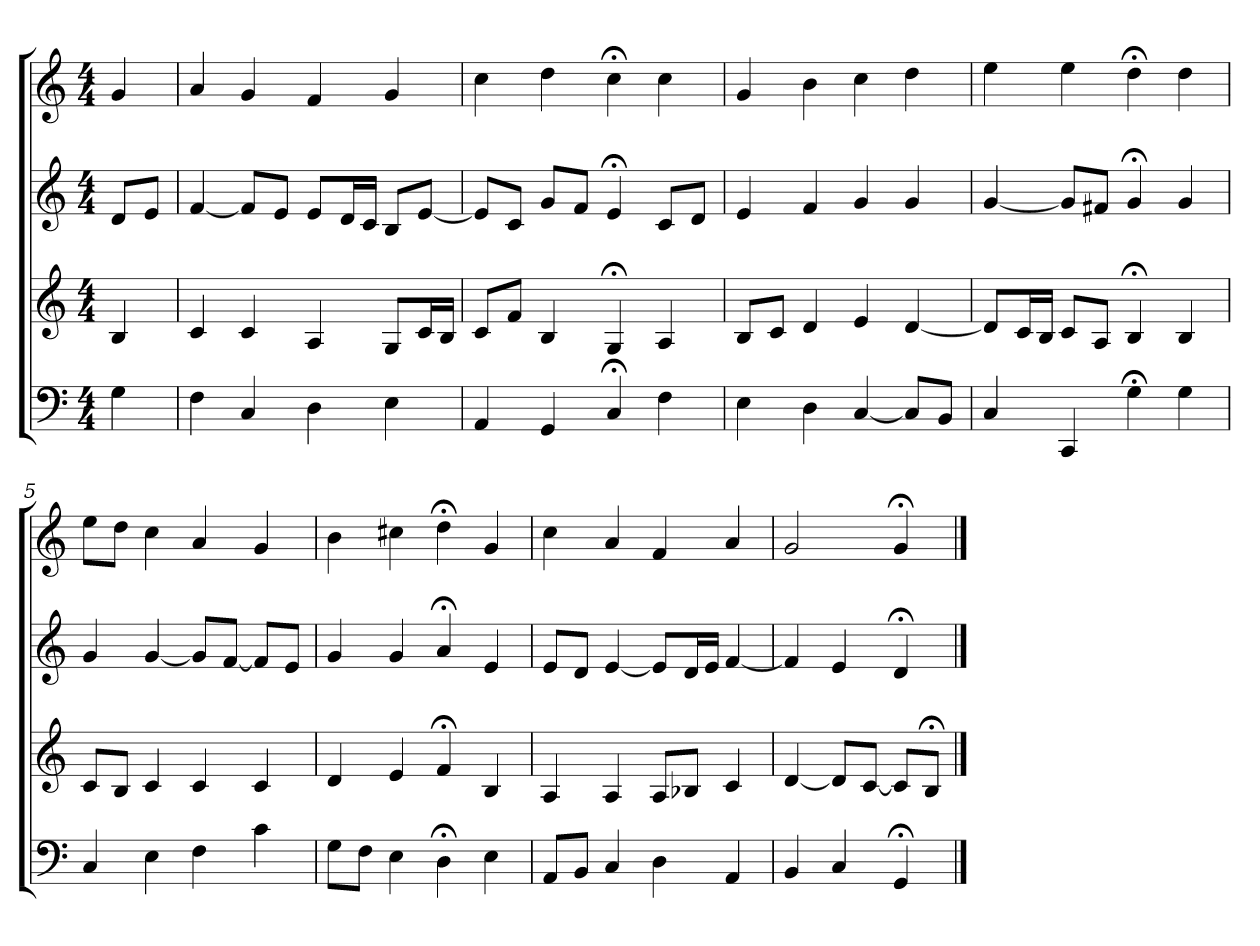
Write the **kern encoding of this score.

**kern	**kern	**kern	**kern
*part4	*part3	*part2	*part1
*staff4	*staff3	*staff2	*staff1
*M4/4	*M4/4	*M4/4	*M4/4
=	=	=	=
4G	4B	8dL	4g
.	.	8eJ	.
=1	=1	=1	=1
4F	4c	[4f	4a
4C	4c	8fL]	4g
.	.	8eJ	.
4D	4A	8eL	4f
.	.	16dL	.
.	.	16cJJ	.
4E	8GL	8BL	4g
.	16cL	[8eJ	.
.	16BJJ	.	.
=2	=2	=2	=2
4AA	8cL	8eL]	4cc
.	8fJ	8cJ	.
4GG	4B	8gL	4dd
.	.	8fJ	.
4C;<	4G;<	4e;<	4cc;<
4F	4A	8cL	4cc
.	.	8dJ	.
=3	=3	=3	=3
4E	8BL	4e	4g
.	8cJ	.	.
4D	4d	4f	4b
[4C	4e	4g	4cc
8CL]	[4d	4g	4dd
8BBJ	.	.	.
=4	=4	=4	=4
4C	8dL]	[4g	4ee
.	16cL	.	.
.	16BJJ	.	.
4CC	8cL	8gL]	4ee
.	8AJ	8f#XJ	.
4G;<	4B;<	4g;<	4dd;<
4G	4B	4g	4dd
=5	=5	=5	=5
4C	8cL	4g	8eeL
.	8BJ	.	8ddJ
4E	4c	[4g	4cc
4F	4c	8gL]	4a
.	.	[8fJ	.
4c	4c	8fL]	4g
.	.	8eJ	.
=6	=6	=6	=6
8GL	4d	4g	4b
8FJ	.	.	.
4E	4e	4g	4cc#X
4D;<	4f;<	4a;<	4dd;<
4E	4B	4e	4g
=7	=7	=7	=7
8AAL	4A	8eL	4cc
8BBJ	.	8dJ	.
4C	4A	[4e	4a
4D	8AL	8eL]	4f
.	8B-XJ	16dL	.
.	.	16eJJ	.
4AA	4c	[4f	4a
=8	=8	=8	=8
4BB	[4d	4f]	2g
4C	8dL]	4e	.
.	[8cJ	.	.
4GG;<	8cL]	4d;<	4g;<
.	8B;<J	.	.
==	==	==	==
*-	*-	*-	*-
